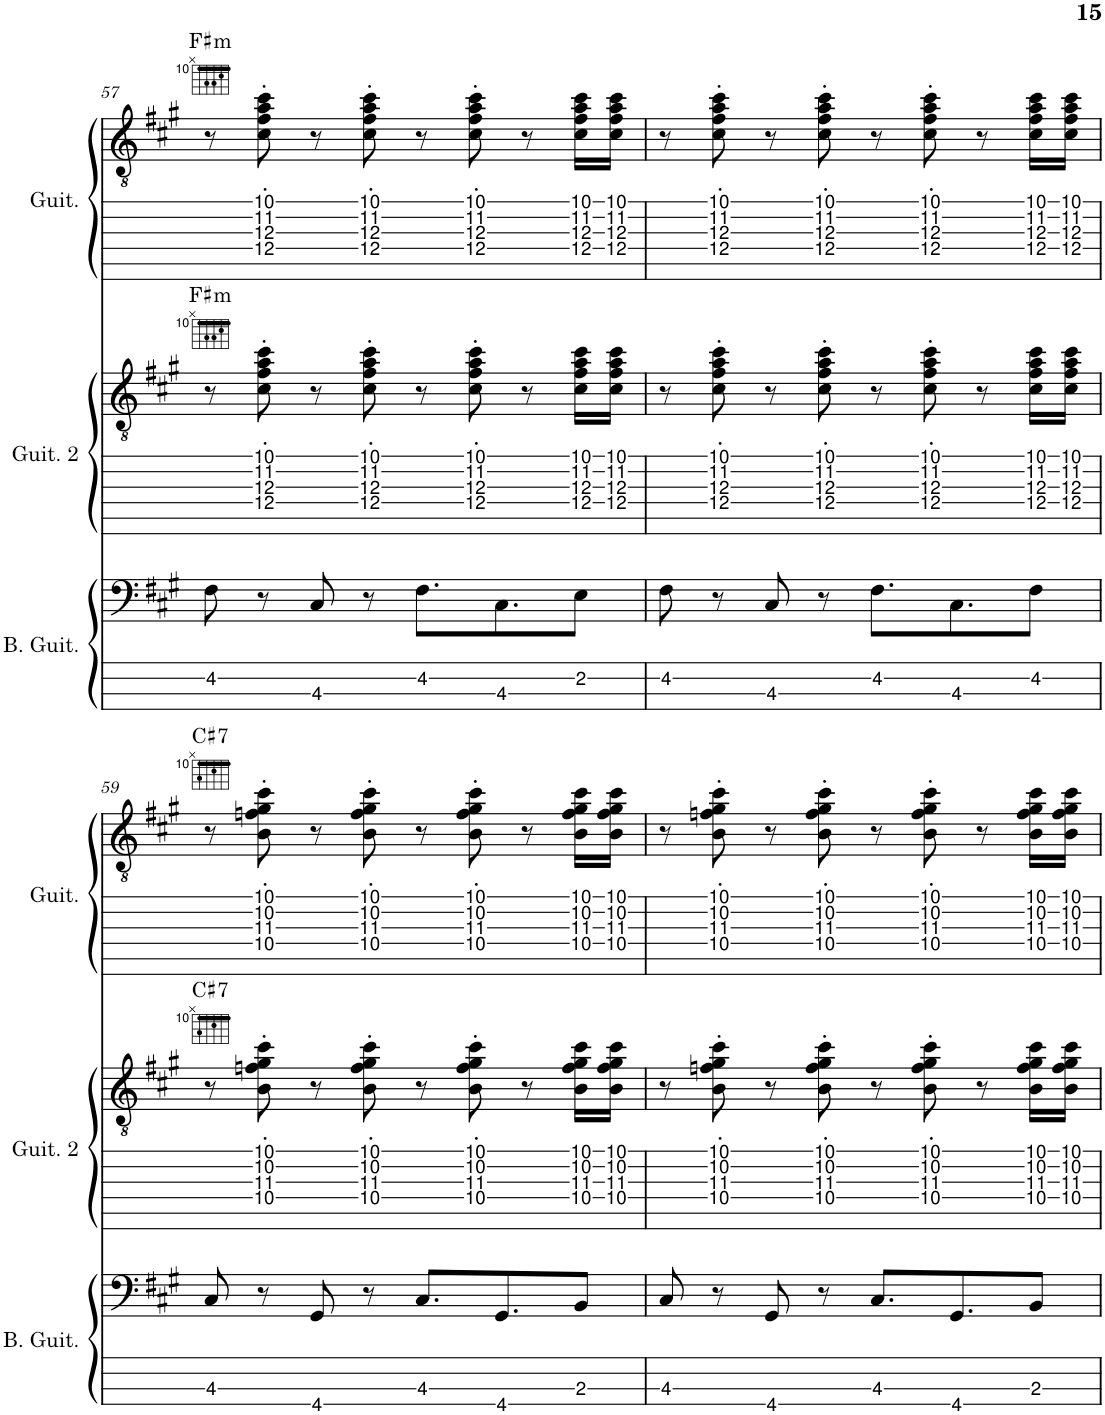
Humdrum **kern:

**kern	**kern	**kern	**kern	**harte	**kern	**kern	**harte
*part3	*part3	*part2	*part2	*part2	*part1	*part1	*part1
*staff6	*staff5	*staff4	*staff3	*	*staff2	*staff1	*
*I"Bass Guitar	*	*I"Guitar (rythm)	*	*	*I"Guitar (solo)	*	*
*I'B. Guit.	*	*I'Guit. 2	*	*	*I'Guit.	*	*
!!LO:PB:g=z
*	*clefF4	*	*clefGv2	*	*	*clefGv2	*
*Trd7c12	*Trd7c12	*	*	*	*	*	*
*k[f#c#g#]	*k[f#c#g#]	*k[f#c#g#]	*k[f#c#g#]	*	*k[f#c#g#]	*k[f#c#g#]	*
*M4/4	*M4/4	*M4/4	*M4/4	*	*M4/4	*M4/4	*
=57	=57	=57	=57	=57	=57	=57	=57
!	!	!	!	!LO:H:kt=m	!	!	!LO:H:kt=m
8F#	8F#\	8r	8r	F#:min	8r	8r	F#:min
8r	8r	8c#' 8f#' 8a' 8cc#'	8c#\' 8f#\' 8a\' 8cc#\'	.	8c#' 8f#' 8a' 8cc#'	8c#\' 8f#\' 8a\' 8cc#\'	.
8C#	8C#/	8r	8r	.	8r	8r	.
8r	8r	8c#' 8f#' 8a' 8cc#'	8c#\' 8f#\' 8a\' 8cc#\'	.	8c#' 8f#' 8a' 8cc#'	8c#\' 8f#\' 8a\' 8cc#\'	.
8.F#L	8.F#\L	8r	8r	.	8r	8r	.
.	.	8c#' 8f#' 8a' 8cc#'	8c#\' 8f#\' 8a\' 8cc#\'	.	8c#' 8f#' 8a' 8cc#'	8c#\' 8f#\' 8a\' 8cc#\'	.
8.C#J	8.C#\	.	.	.	.	.	.
.	.	8r	8r	.	8r	8r	.
8EJ	8E\J	16c#\ 16f#\ 16a\ 16cc#\LL	16c#\ 16f#\ 16a\ 16cc#\LL	.	16c#\ 16f#\ 16a\ 16cc#\LL	16c#\ 16f#\ 16a\ 16cc#\LL	.
.	.	16c#\ 16f#\ 16a\ 16cc#\JJ	16c#\ 16f#\ 16a\ 16cc#\JJ	.	16c#\ 16f#\ 16a\ 16cc#\JJ	16c#\ 16f#\ 16a\ 16cc#\JJ	.
=58	=58	=58	=58	=58	=58	=58	=58
8F#	8F#\	8r	8r	.	8r	8r	.
8r	8r	8c#' 8f#' 8a' 8cc#'	8c#\' 8f#\' 8a\' 8cc#\'	.	8c#' 8f#' 8a' 8cc#'	8c#\' 8f#\' 8a\' 8cc#\'	.
8C#	8C#/	8r	8r	.	8r	8r	.
8r	8r	8c#' 8f#' 8a' 8cc#'	8c#\' 8f#\' 8a\' 8cc#\'	.	8c#' 8f#' 8a' 8cc#'	8c#\' 8f#\' 8a\' 8cc#\'	.
8.F#L	8.F#\L	8r	8r	.	8r	8r	.
.	.	8c#' 8f#' 8a' 8cc#'	8c#\' 8f#\' 8a\' 8cc#\'	.	8c#' 8f#' 8a' 8cc#'	8c#\' 8f#\' 8a\' 8cc#\'	.
8.C#J	8.C#\	.	.	.	.	.	.
.	.	8r	8r	.	8r	8r	.
8F#J	8F#\J	16c#\ 16f#\ 16a\ 16cc#\LL	16c#\ 16f#\ 16a\ 16cc#\LL	.	16c#\ 16f#\ 16a\ 16cc#\LL	16c#\ 16f#\ 16a\ 16cc#\LL	.
.	.	16c#\ 16f#\ 16a\ 16cc#\JJ	16c#\ 16f#\ 16a\ 16cc#\JJ	.	16c#\ 16f#\ 16a\ 16cc#\JJ	16c#\ 16f#\ 16a\ 16cc#\JJ	.
!!LO:LB:g=z
=59	=59	=59	=59	=59	=59	=59	=59
!	!	!	!	!LO:H:kt=7	!	!	!LO:H:kt=7
8C#	8C#/	8r	8r	C#:7	8r	8r	C#:7
8r	8r	8B' 8fn' 8g#' 8cc#'	8B\' 8fn\' 8g#\' 8cc#\'	.	8B' 8fn' 8g#' 8cc#'	8B\' 8fn\' 8g#\' 8cc#\'	.
8GG#	8GG#/	8r	8r	.	8r	8r	.
8r	8r	8B' 8f' 8g#' 8cc#'	8B\' 8f\' 8g#\' 8cc#\'	.	8B' 8f' 8g#' 8cc#'	8B\' 8f\' 8g#\' 8cc#\'	.
8.C#L	8.C#/L	8r	8r	.	8r	8r	.
.	.	8B' 8f' 8g#' 8cc#'	8B\' 8f\' 8g#\' 8cc#\'	.	8B' 8f' 8g#' 8cc#'	8B\' 8f\' 8g#\' 8cc#\'	.
8.GG#J	8.GG#/	.	.	.	.	.	.
.	.	8r	8r	.	8r	8r	.
8BBJ	8BB/J	16B\ 16f\ 16g#\ 16cc#\LL	16B\ 16f\ 16g#\ 16cc#\LL	.	16B\ 16f\ 16g#\ 16cc#\LL	16B\ 16f\ 16g#\ 16cc#\LL	.
.	.	16B\ 16f\ 16g#\ 16cc#\JJ	16B\ 16f\ 16g#\ 16cc#\JJ	.	16B\ 16f\ 16g#\ 16cc#\JJ	16B\ 16f\ 16g#\ 16cc#\JJ	.
=60	=60	=60	=60	=60	=60	=60	=60
8C#	8C#/	8r	8r	.	8r	8r	.
8r	8r	8B' 8fn' 8g#' 8cc#'	8B\' 8fn\' 8g#\' 8cc#\'	.	8B' 8fn' 8g#' 8cc#'	8B\' 8fn\' 8g#\' 8cc#\'	.
8GG#	8GG#/	8r	8r	.	8r	8r	.
8r	8r	8B' 8f' 8g#' 8cc#'	8B\' 8f\' 8g#\' 8cc#\'	.	8B' 8f' 8g#' 8cc#'	8B\' 8f\' 8g#\' 8cc#\'	.
8.C#L	8.C#/L	8r	8r	.	8r	8r	.
.	.	8B' 8f' 8g#' 8cc#'	8B\' 8f\' 8g#\' 8cc#\'	.	8B' 8f' 8g#' 8cc#'	8B\' 8f\' 8g#\' 8cc#\'	.
8.GG#J	8.GG#/	.	.	.	.	.	.
.	.	8r	8r	.	8r	8r	.
8BBJ	8BB/J	16B\ 16f\ 16g#\ 16cc#\LL	16B\ 16f\ 16g#\ 16cc#\LL	.	16B\ 16f\ 16g#\ 16cc#\LL	16B\ 16f\ 16g#\ 16cc#\LL	.
.	.	16B\ 16f\ 16g#\ 16cc#\JJ	16B\ 16f\ 16g#\ 16cc#\JJ	.	16B\ 16f\ 16g#\ 16cc#\JJ	16B\ 16f\ 16g#\ 16cc#\JJ	.
=	=	=	=	=	=	=	=
*-	*-	*-	*-	*-	*-	*-	*-
